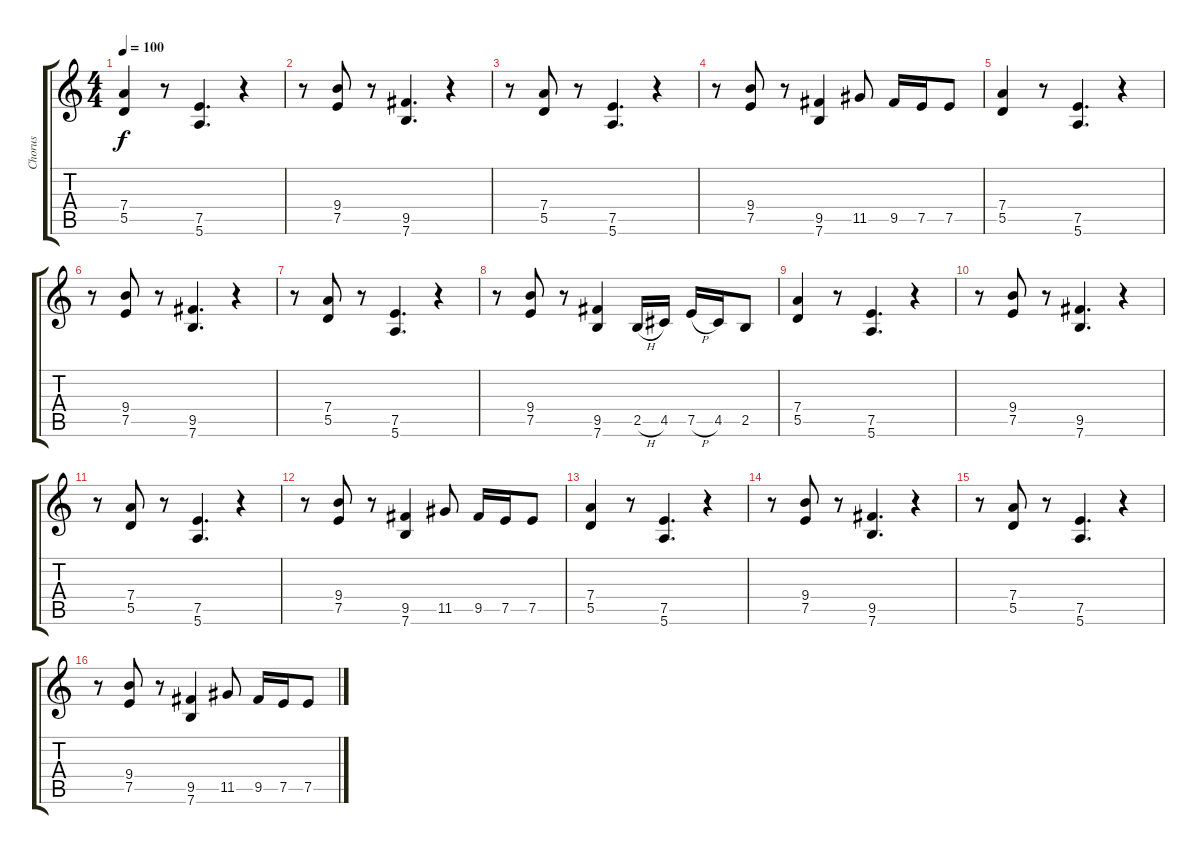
\track ("Chorus" "Chorus") {instrument overdrivenguitar}
\staff {score tabs}
\tuning (E4 B3 G3 D3 A2 E2) {hide}
\ts (4 4)
\tempo 100
\clef g2
\ks c
(7.4 5.5).4{dy f} r.8 (7.5 5.6).4{d} r.4 |
r.8 (9.4 7.5).8 r.8 (9.5 7.6).4{d} r.4 |
r.8 (7.4 5.5).8 r.8 (7.5 5.6).4{d} r.4 |
r.8 (9.4 7.5).8 r.8 (9.5 7.6).4 11.5.8 9.5.16 7.5.16 7.5.8 |
(7.4 5.5).4 r.8 (7.5 5.6).4{d} r.4 |
r.8 (9.4 7.5).8 r.8 (9.5 7.6).4{d} r.4 |
r.8 (7.4 5.5).8 r.8 (7.5 5.6).4{d} r.4 |
r.8 (9.4 7.5).8 r.8 (9.5 7.6).4 2.5{h}.16 4.5.16 7.5{h}.16 4.5.16 2.5.8 |
(7.4 5.5).4 r.8 (7.5 5.6).4{d} r.4 |
r.8 (9.4 7.5).8 r.8 (9.5 7.6).4{d} r.4 |
r.8 (7.4 5.5).8 r.8 (7.5 5.6).4{d} r.4 |
r.8 (9.4 7.5).8 r.8 (9.5 7.6).4 11.5.8 9.5.16 7.5.16 7.5.8 |
(7.4 5.5).4 r.8 (7.5 5.6).4{d} r.4 |
r.8 (9.4 7.5).8 r.8 (9.5 7.6).4{d} r.4 |
r.8 (7.4 5.5).8 r.8 (7.5 5.6).4{d} r.4 |
r.8 (9.4 7.5).8 r.8 (9.5 7.6).4 11.5.8 9.5.16 7.5.16 7.5.8
